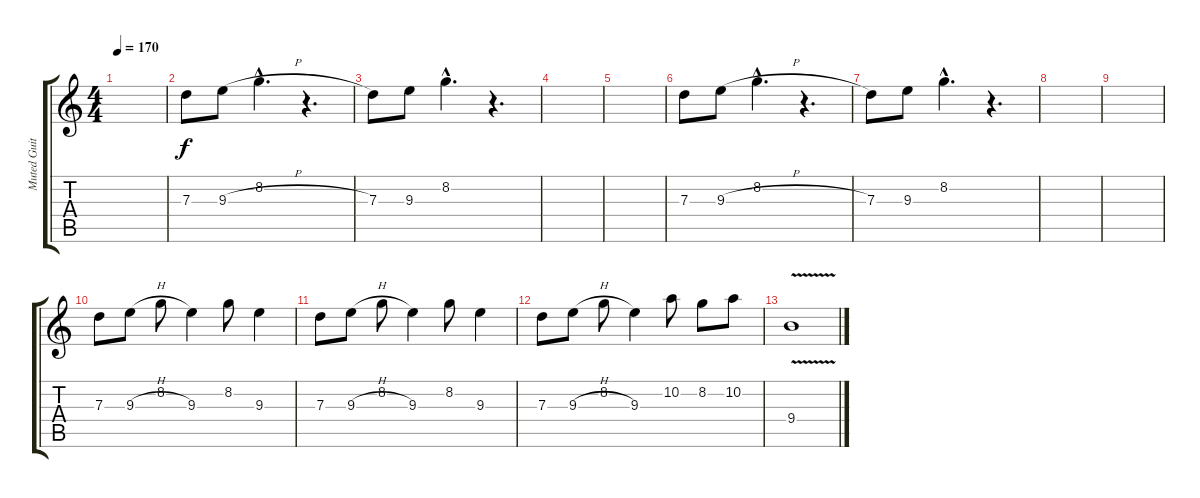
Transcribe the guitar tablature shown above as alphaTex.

\track ("Muted Guitar" "Muted Guit") {instrument electricguitarmuted}
\staff {score tabs}
\tuning (E4 B3 G3 D3 A2 E2) {hide}
\ts (4 4)
\tempo 170
\clef g2
\ks c
|
7.3.8 9.3{h}.8 8.2{hac}.4{d} r.4{d} |
7.3.8 9.3.8 8.2{hac}.4{d} r.4{d} |
|
|
7.3.8 9.3{h}.8 8.2{hac}.4{d} r.4{d} |
7.3.8 9.3.8 8.2{hac}.4{d} r.4{d} |
|
|
7.3.8 9.3{h}.8 8.2.8 9.3.4 8.2.8 9.3.4 |
7.3.8 9.3{h}.8 8.2.8 9.3.4 8.2.8 9.3.4 |
7.3.8 9.3{h}.8 8.2.8 9.3.4 10.2.8 8.2.8 10.2.8 |
9.4{v}.1
